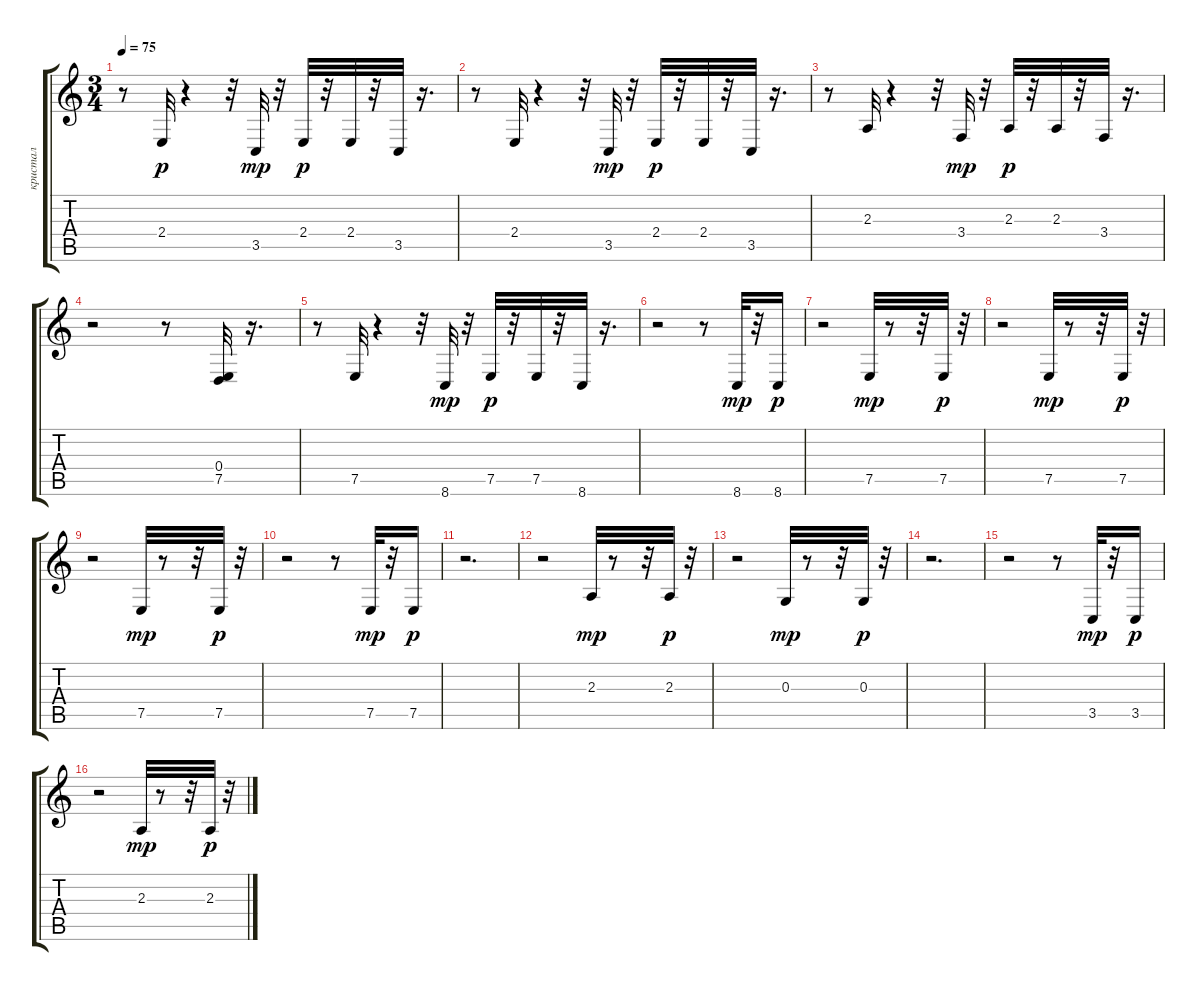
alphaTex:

\track ("кристал" "кристал") {instrument fx1rain}
\staff {score tabs}
\tuning (E4 B3 G3 D3 A2 E2) {hide}
\ts (3 4)
\tempo 75
\clef g2
\ks c
r.8{dy mp} 2.4.32{dy p} r.4 r.32 3.5.32{dy mp} r.32 2.4.32{dy p} r.32 2.4.32 r.32 3.5.32 r.16{d} |
r.8 2.4.32 r.4 r.32 3.5.32{dy mp} r.32 2.4.32{dy p} r.32 2.4.32 r.32 3.5.32 r.16{d} |
r.8 2.3.32 r.4 r.32 3.4.32{dy mp} r.32 2.3.32{dy p} r.32 2.3.32 r.32 3.4.32 r.16{d} |
r.2 r.8 (0.4 7.5).32 r.16{d} |
r.8 7.5.32 r.4 r.32 8.6.32{dy mp} r.32 7.5.32{dy p} r.32 7.5.32 r.32 8.6.32 r.16{d} |
r.2 r.8 8.6.32{dy mp volume 7} r.32 8.6.16{dy p} |
r.2 7.5.32{dy mp} r.8 r.32 7.5.32{dy p} r.32 |
r.2 7.5.32{dy mp} r.8 r.32 7.5.32{dy p} r.32 |
r.2 7.5.32{dy mp} r.8 r.32 7.5.32{dy p} r.32 |
r.2 r.8 7.5.32{dy mp} r.32 7.5.16{dy p} |
r.2{d} |
r.2 2.3.32{dy mp} r.8 r.32 2.3.32{dy p} r.32 |
r.2 0.3.32{dy mp} r.8 r.32 0.3.32{dy p} r.32 |
r.2{d} |
r.2 r.8 3.5.32{dy mp} r.32 3.5.16{dy p} |
r.2 2.3.32{dy mp} r.8 r.32 2.3.32{dy p} r.32
